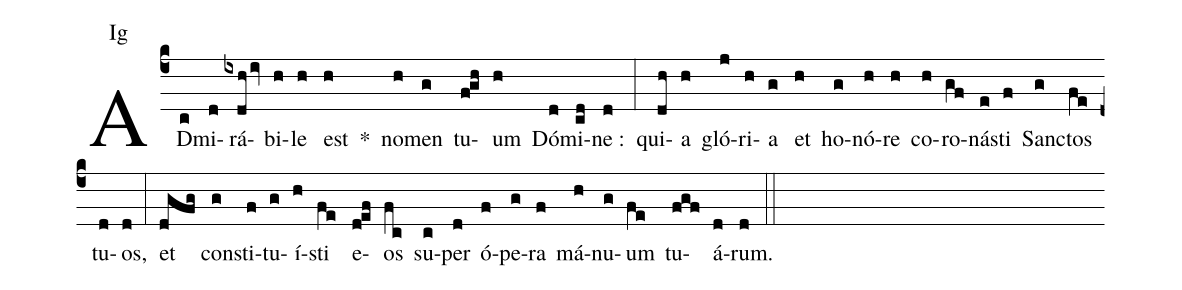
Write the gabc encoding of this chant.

annotation: Ig;
%%
(c4) AD(c)mi(d)rá(ixdhiv)bi(h)le(h) est(h) *() no(h)men(g) tu(f!gh)um(h) Dó(d)mi(cd)ne :(d) (:) qui(dh)a(h) gló(j)ri(h)a(g) et(h) ho(g)nó(h)re(h) co(h)ro(gf)nás(e)ti(f) San(g)ctos(fe) tu(d)os,(d) (:) et(dgfg) con(g)sti(f)tu(g)í(h)sti(fe) e(d!ef)os(fc) su(c)per(d) ó(f)pe(g)ra(f) má(h)nu(g)um(fe) tu(fgf)á(d)rum.(d) (::)
